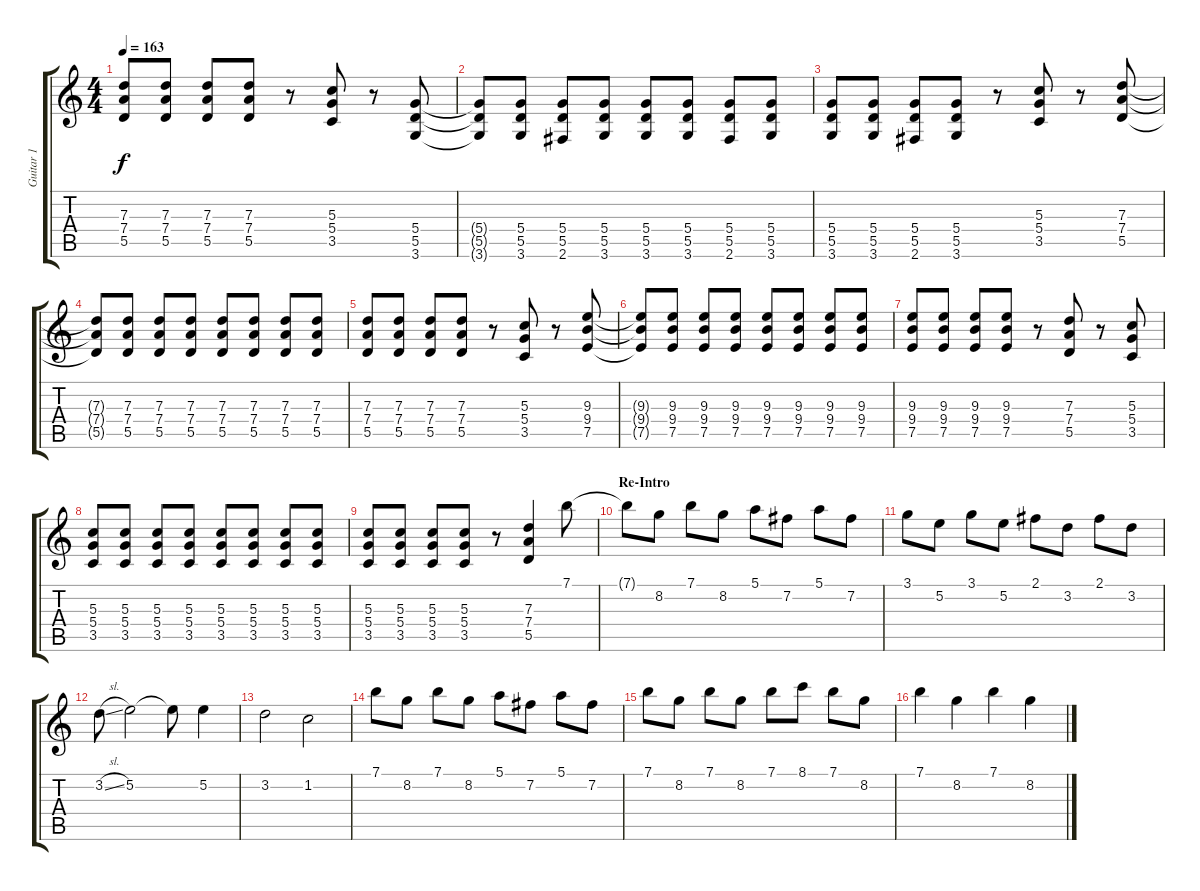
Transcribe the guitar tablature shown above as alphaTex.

\track ("Guitar 1" "Guitar 1") {instrument distortionguitar}
\staff {score tabs}
\tuning (E4 B3 G3 D3 A2 E2) {hide}
\ts (4 4)
\tempo 163
\clef g2
\ks c
(7.3 7.4 5.5).8{dy f} (7.3 7.4 5.5).8 (7.3 7.4 5.5).8 (7.3 7.4 5.5).8 r.8 (5.3 5.4 3.5).8 r.8 (5.4 5.5 3.6).8 |
(5.4{t} 5.5{t} 3.6{t}).8 (5.4 5.5 3.6).8 (5.4 5.5 2.6).8 (5.4 5.5 3.6).8 (5.4 5.5 3.6).8 (5.4 5.5 3.6).8 (5.4 5.5 2.6).8 (5.4 5.5 3.6).8 |
(5.4 5.5 3.6).8 (5.4 5.5 3.6).8 (5.4 5.5 2.6).8 (5.4 5.5 3.6).8 r.8 (5.3 5.4 3.5).8 r.8 (7.3 7.4 5.5).8 |
(7.3{t} 7.4{t} 5.5{t}).8 (7.3 7.4 5.5).8 (7.3 7.4 5.5).8 (7.3 7.4 5.5).8 (7.3 7.4 5.5).8 (7.3 7.4 5.5).8 (7.3 7.4 5.5).8 (7.3 7.4 5.5).8 |
(7.3 7.4 5.5).8 (7.3 7.4 5.5).8 (7.3 7.4 5.5).8 (7.3 7.4 5.5).8 r.8 (5.3 5.4 3.5).8 r.8 (9.3 9.4 7.5).8 |
(9.3{t} 9.4{t} 7.5{t}).8 (9.3 9.4 7.5).8 (9.3 9.4 7.5).8 (9.3 9.4 7.5).8 (9.3 9.4 7.5).8 (9.3 9.4 7.5).8 (9.3 9.4 7.5).8 (9.3 9.4 7.5).8 |
(9.3 9.4 7.5).8 (9.3 9.4 7.5).8 (9.3 9.4 7.5).8 (9.3 9.4 7.5).8 r.8 (7.3 7.4 5.5).8 r.8 (5.3 5.4 3.5).8 |
(5.3 5.4 3.5).8 (5.3 5.4 3.5).8 (5.3 5.4 3.5).8 (5.3 5.4 3.5).8 (5.3 5.4 3.5).8 (5.3 5.4 3.5).8 (5.3 5.4 3.5).8 (5.3 5.4 3.5).8 |
(5.3 5.4 3.5).8 (5.3 5.4 3.5).8 (5.3 5.4 3.5).8 (5.3 5.4 3.5).8 r.8 (7.3 7.4 5.5).4 7.1.8 |
\section ("" "Re-Intro")
7.1{t}.8 8.2.8 7.1.8 8.2.8 5.1.8 7.2.8 5.1.8 7.2.8 |
3.1.8 5.2.8 3.1.8 5.2.8 2.1.8 3.2.8 2.1.8 3.2.8 |
3.2{sl}.8 5.2.2 5.2{t}.8 5.2.4 |
3.2.2 1.2.2 |
7.1.8 8.2.8 7.1.8 8.2.8 5.1.8 7.2.8 5.1.8 7.2.8 |
7.1.8 8.2.8 7.1.8 8.2.8 7.1.8 8.1.8 7.1.8 8.2.8 |
7.1.4 8.2.4 7.1.4 8.2.4
